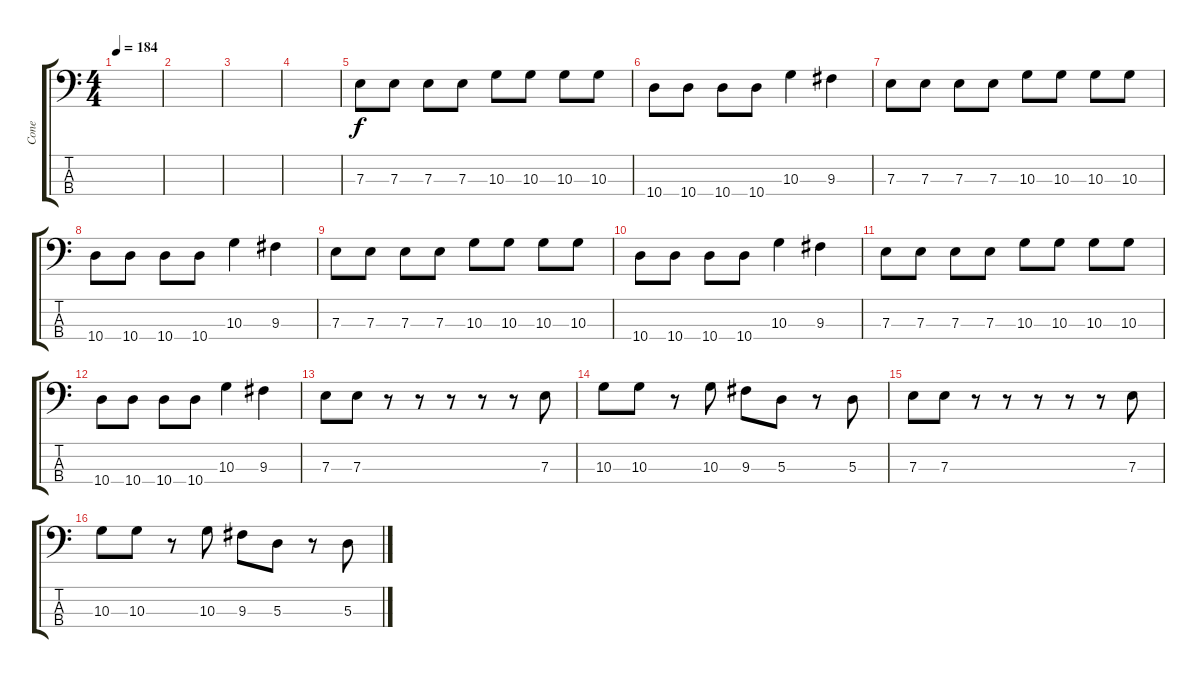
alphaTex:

\track ("Cone" "Cone") {instrument electricbassfinger}
\staff {score tabs}
\tuning (G2 D2 A1 E1) {hide}
\ts (4 4)
\tempo 184
\clef f4
\ks c
|
|
|
|
7.3.8 7.3.8 7.3.8 7.3.8 10.3.8 10.3.8 10.3.8 10.3.8 |
10.4.8 10.4.8 10.4.8 10.4.8 10.3.4 9.3.4 |
7.3.8 7.3.8 7.3.8 7.3.8 10.3.8 10.3.8 10.3.8 10.3.8 |
10.4.8 10.4.8 10.4.8 10.4.8 10.3.4 9.3.4 |
7.3.8 7.3.8 7.3.8 7.3.8 10.3.8 10.3.8 10.3.8 10.3.8 |
10.4.8 10.4.8 10.4.8 10.4.8 10.3.4 9.3.4 |
7.3.8 7.3.8 7.3.8 7.3.8 10.3.8 10.3.8 10.3.8 10.3.8 |
10.4.8 10.4.8 10.4.8 10.4.8 10.3.4 9.3.4 |
7.3.8 7.3.8 r.8 r.8 r.8 r.8 r.8 7.3.8 |
10.3.8 10.3.8 r.8 10.3.8 9.3.8 5.3.8 r.8 5.3.8 |
7.3.8 7.3.8 r.8 r.8 r.8 r.8 r.8 7.3.8 |
10.3.8 10.3.8 r.8 10.3.8 9.3.8 5.3.8 r.8 5.3.8
